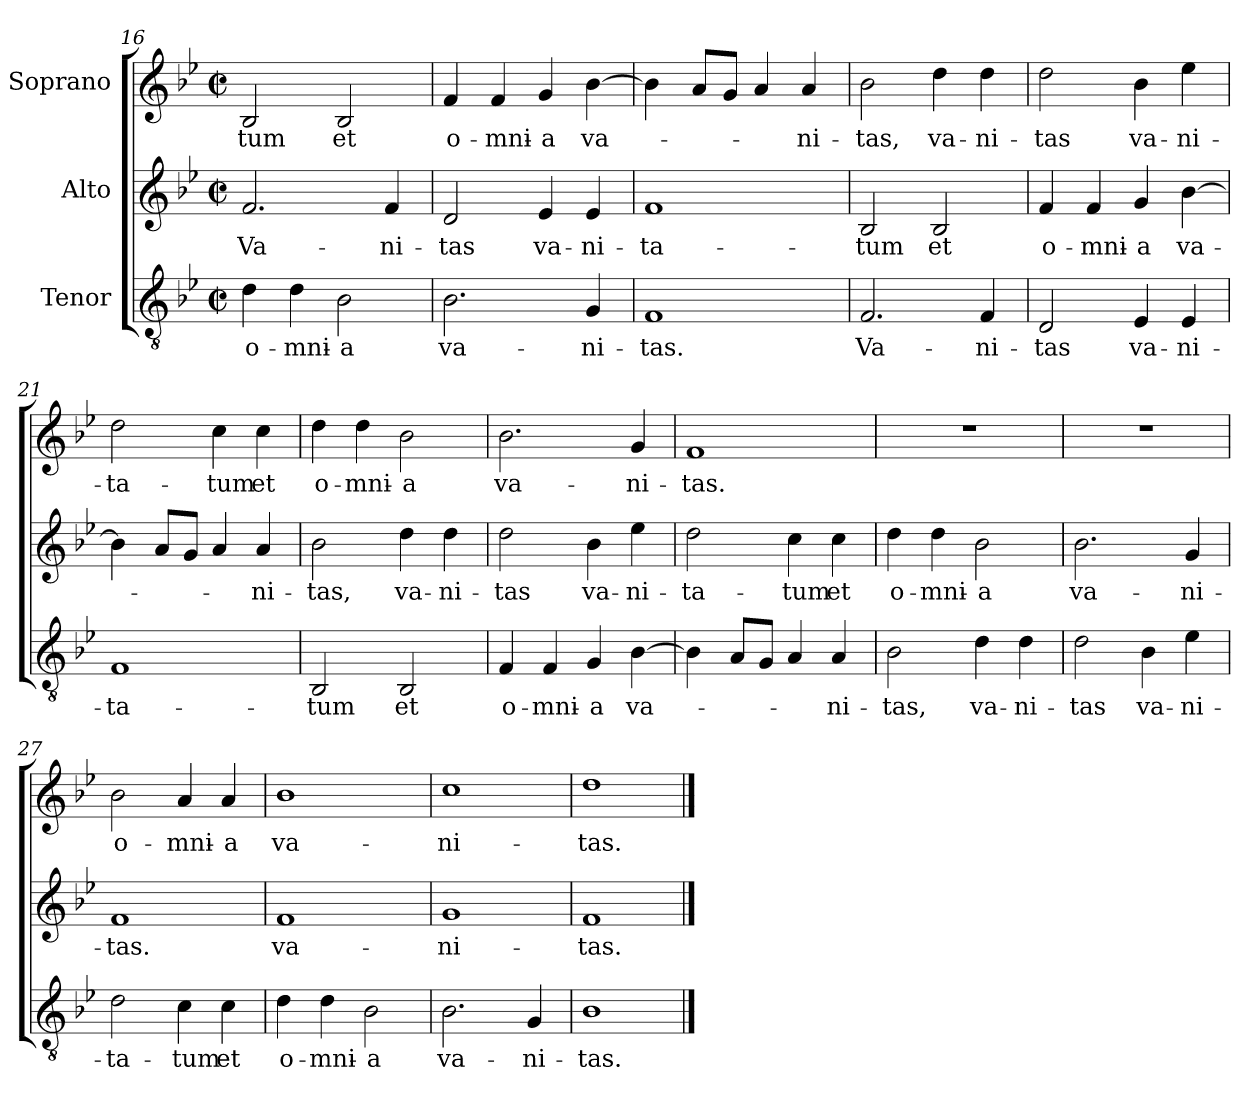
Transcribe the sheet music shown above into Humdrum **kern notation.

**kern	**text	**kern	**text	**kern	**text
*part3	*part3	*part2	*part2	*part1	*part1
*staff3	*staff3	*staff2	*staff2	*staff1	*staff1
*I"Tenor	*	*I"Alto	*	*I"Soprano	*
*clefGv2	*	*clefG2	*	*clefG2	*
*k[b-e-]	*	*k[b-e-]	*	*k[b-e-]	*
*B-:	*	*B-:	*	*B-:	*
*M2/2	*	*M2/2	*	*M2/2	*
*met(c|)	*	*met(c|)	*	*met(c|)	*
=16	=16	=16	=16	=16	=16
4d\	o-	2.f/	Va-	2B-/	-tum
4d\	-mni-	.	.	.	.
2B-\	-a	.	.	2B-/	et
.	.	4f/	-ni-	.	.
=17	=17	=17	=17	=17	=17
2.B-\	va-	2d/	-tas	4f/	o-
.	.	.	.	4f/	-mni-
.	.	4e-/	va-	4g/	-a
4G/	-ni-	4e-/	-ni-	[4b-\	va-
!!LO:PB:g=z
=18	=18	=18	=18	=18	=18
1F	-tas.	1f	-ta-	4b-\]	.
.	.	.	.	8a/L	.
.	.	.	.	8g/J	.
.	.	.	.	4a/	.
.	.	.	.	4a/	-ni-
=19	=19	=19	=19	=19	=19
2.F/	Va-	2B-/	-tum	2b-\	-tas,
.	.	2B-/	et	4dd\	va-
4F/	-ni-	.	.	4dd\	-ni-
=20	=20	=20	=20	=20	=20
2D/	-tas	4f/	o-	2dd\	-tas
.	.	4f/	-mni-	.	.
4E-/	va-	4g/	-a	4b-\	va-
4E-/	-ni-	[4b-\	va-	4ee-\	-ni-
=21	=21	=21	=21	=21	=21
1F	-ta-	4b-\]	.	2dd\	-ta-
.	.	8a/L	.	.	.
.	.	8g/J	.	.	.
.	.	4a/	.	4cc\	-tum
.	.	4a/	-ni-	4cc\	et
!!LO:LB:g=z
=22	=22	=22	=22	=22	=22
2BB-/	-tum	2b-\	-tas,	4dd\	o-
.	.	.	.	4dd\	-mni-
2BB-/	et	4dd\	va-	2b-\	-a
.	.	4dd\	-ni-	.	.
=23	=23	=23	=23	=23	=23
4F/	o-	2dd\	-tas	2.b-\	va-
4F/	-mni-	.	.	.	.
4G/	-a	4b-\	va-	.	.
[4B-\	va-	4ee-\	-ni-	4g/	-ni-
=24	=24	=24	=24	=24	=24
4B-\]	.	2dd\	-ta-	1f	-tas.
8A/L	.	.	.	.	.
8G/J	.	.	.	.	.
4A/	.	4cc\	-tum	.	.
4A/	-ni-	4cc\	et	.	.
=25	=25	=25	=25	=25	=25
2B-\	-tas,	4dd\	o-	1r	.
.	.	4dd\	-mni-	.	.
4d\	va-	2b-\	-a	.	.
4d\	-ni-	.	.	.	.
!!LO:LB:g=z
=26	=26	=26	=26	=26	=26
2d\	-tas	2.b-\	va-	1r	.
4B-\	va-	.	.	.	.
4e-\	-ni-	4g/	-ni-	.	.
=27	=27	=27	=27	=27	=27
2d\	-ta-	1f	-tas.	2b-\	o-
4c\	-tum	.	.	4a/	-mni-
4c\	et	.	.	4a/	-a
=28	=28	=28	=28	=28	=28
4d\	o-	1f	va-	1b-	va-
4d\	-mni-	.	.	.	.
2B-\	-a	.	.	.	.
=29	=29	=29	=29	=29	=29
2.B-\	va-	1g	-ni-	1cc	-ni-
4G/	-ni-	.	.	.	.
=30	=30	=30	=30	=30	=30
1B-	-tas.	1f	-tas.	1dd	-tas.
==	==	==	==	==	==
*-	*-	*-	*-	*-	*-
